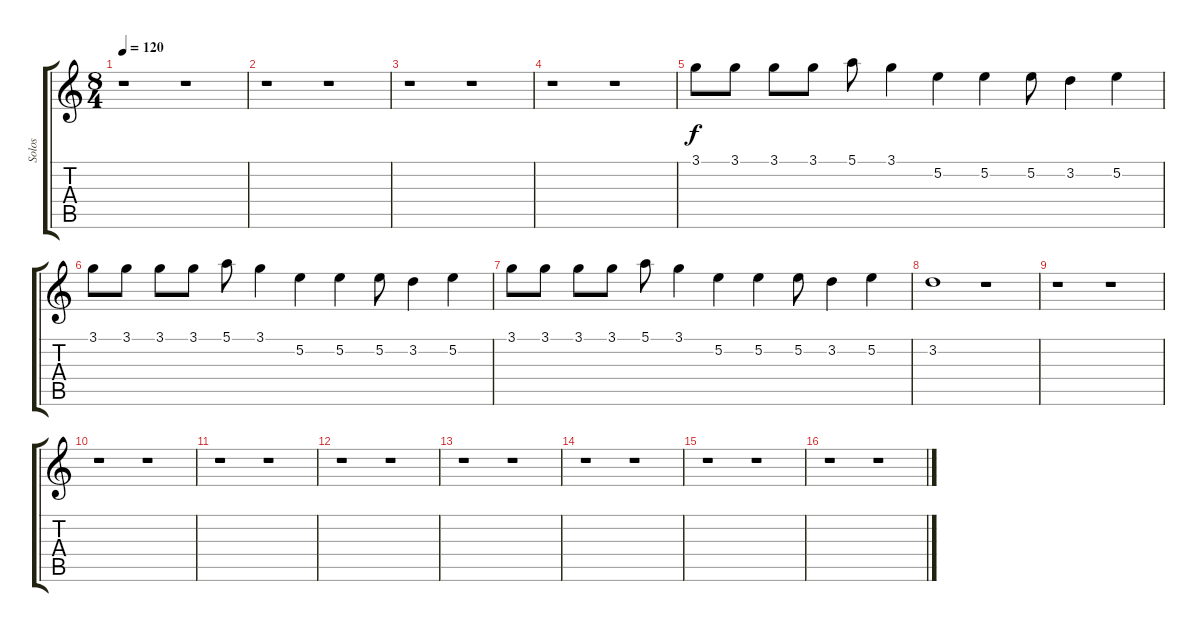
\track ("Solos" "Solos") {instrument distortionguitar}
\staff {score tabs}
\tuning (E4 B3 G3 D3 A2 E2) {hide}
\ts (8 4)
\tempo 120
\clef g2
\ks c
r.1{dy f instrument distortionguitar} r.1 |
r.1 r.1 |
r.1 r.1 |
r.1 r.1 |
3.1.8 3.1.8 3.1.8 3.1.8 5.1.8 3.1.4 5.2.4 5.2.4 5.2.8 3.2.4 5.2.4 |
3.1.8 3.1.8 3.1.8 3.1.8 5.1.8 3.1.4 5.2.4 5.2.4 5.2.8 3.2.4 5.2.4 |
3.1.8 3.1.8 3.1.8 3.1.8 5.1.8 3.1.4 5.2.4 5.2.4 5.2.8 3.2.4 5.2.4 |
3.2.1 r.1 |
r.1 r.1 |
r.1 r.1 |
r.1 r.1 |
r.1 r.1 |
r.1 r.1 |
r.1 r.1 |
r.1 r.1 |
r.1 r.1
